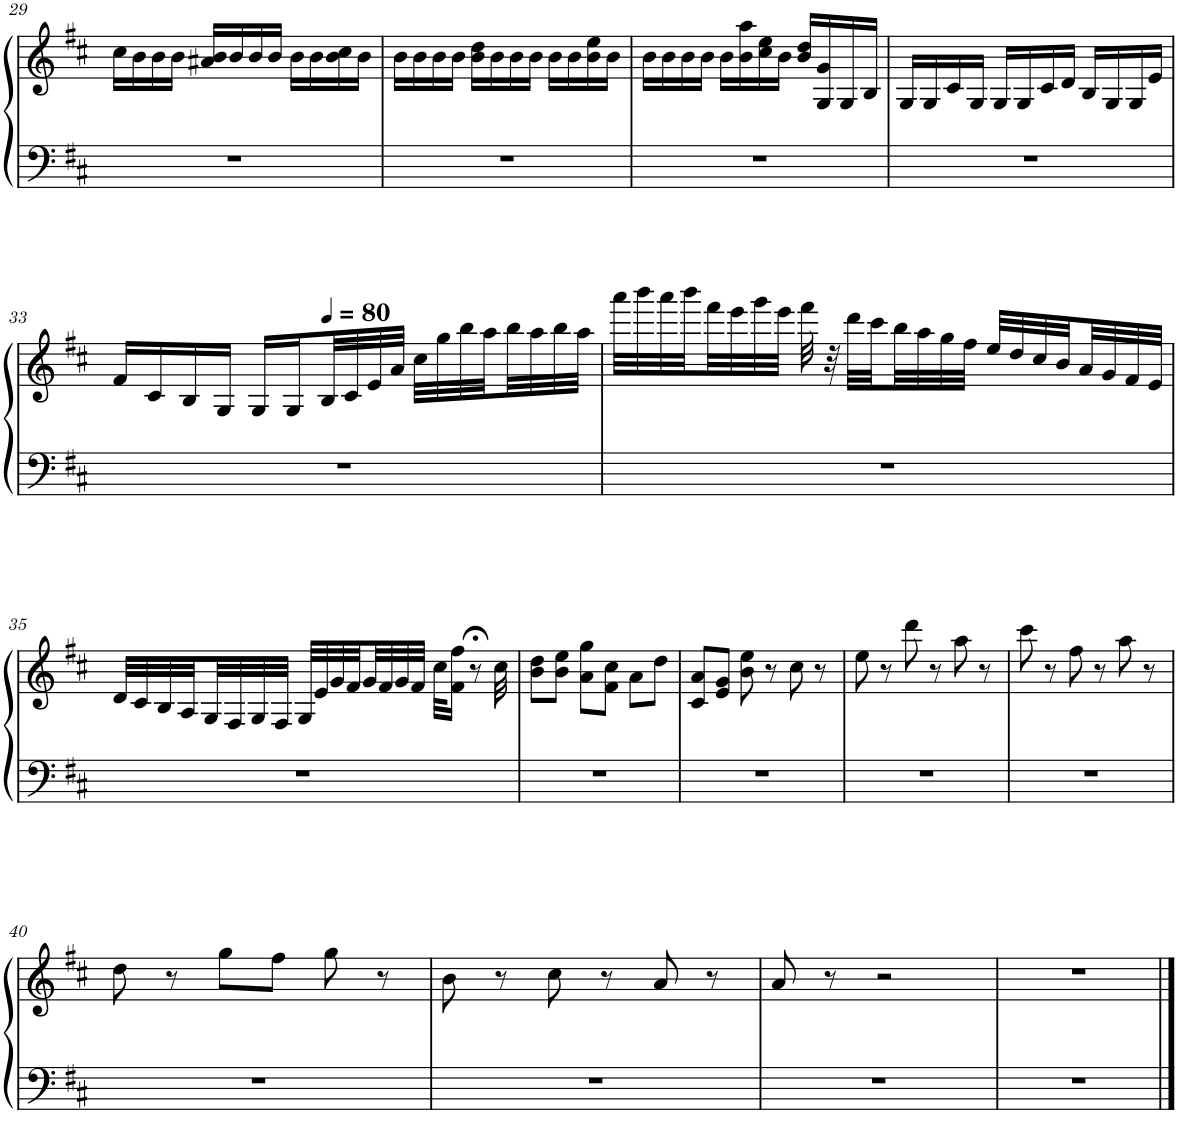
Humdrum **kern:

**kern	**kern
*part1	*part1
*staff2	*staff1
*I"Piano	*
*I'Pno.	*
!!LO:PB:g=z
*clefF4	*clefG2
*k[f#c#]	*k[f#c#]
*M3/4	*M3/4
=29	=29
2.r	16cc#\LL
.	16b\
.	16b\
.	16b\JJ
.	16a#X/ 16b/LL
.	16b/
.	16b/
.	16b/JJ
.	16b\LL
.	16b\
.	16b\ 16cc#\
.	16b\JJ
=30	=30
2.r	16b\LL
.	16b\
.	16b\
.	16b\JJ
.	16b\ 16dd\LL
.	16b\
.	16b\
.	16b\JJ
.	16b\LL
.	16b\
.	16b\ 16ee\
.	16b\JJ
=31	=31
2.r	16b\LL
.	16b\
.	16b\
.	16b\JJ
.	16b\LL
.	16b\ 16aa\
.	16cc#\ 16ee\
.	16b\JJ
.	16b/ 16dd/LL
.	16G/ 16g/
.	16G/
.	16B/JJ
=32	=32
2.r	16G/LL
.	16G/
.	16c#/
.	16G/JJ
.	16G/LL
.	16G/
.	16c#/
.	16d/JJ
.	16B/LL
.	16G/
.	16G/
.	16e/JJ
!!LO:LB:g=z
=33	=33
2.r	16f#/LL
.	16c#/
.	16B/
.	16G/JJ
.	16G/LL
.	16G/
*	*MM80
.	32B/L
.	32c#/
.	32e/
.	32a/JJJ
.	32cc#\LLL
.	32gg\
.	32bb\
.	32aa\
.	32bb\
.	32aa\
.	32bb\
.	32aa\JJJ
=34	=34
2.r	32aaa\LLL
.	32bbb\
.	32aaa\
.	32bbb\
.	32fff#\
.	32eee\
.	32ggg\
.	32eee\JJJ
.	32fff#\
.	32r
.	32ddd\LLL
.	32ccc#\
.	32bb\
.	32aa\
.	32gg\
.	32ff#\JJJ
.	32ee/LLL
.	32dd/
.	32cc#/
.	32b/
.	32a/
.	32g/
.	32f#/
.	32e/JJJ
!!LO:LB:g=z
=35	=35
2.r	32d/LLL
.	32c#/
.	32B/
.	32A/
.	32G/
.	32F#/
.	32G/
.	32F#/JJJ
.	32G/LLL
.	32e/
.	32g/
.	32f#/
.	32g/
.	32f#/
.	32g/
.	32f#/JJJ
.	32cc#\KLL
.	16f#\ 16ff#\JJ
.	8r;<
.	32cc#\
=36	=36
2.r	8b\ 8dd\L
.	8b\ 8ee\J
.	8a\ 8gg\L
.	8f#\ 8cc#\J
.	8a\L
.	8dd\J
=37	=37
2.r	8c#/ 8a/L
.	8e/ 8g/J
.	8b\ 8ee\
.	8r
.	8cc#\
.	8r
=38	=38
2.r	8ee\
.	8r
.	8ddd\
.	8r
.	8aa\
.	8r
=39	=39
2.r	8ccc#\
.	8r
.	8ff#\
.	8r
.	8aa\
.	8r
!!LO:LB:g=z
=40	=40
2.r	8dd\
.	8r
.	8gg\L
.	8ff#\J
.	8gg\
.	8r
=41	=41
2.r	8b\
.	8r
.	8cc#\
.	8r
.	8a/
.	8r
=42	=42
2.r	8a/
.	8r
.	2r
=43	=43
2.r	2.r
==	==
*-	*-
